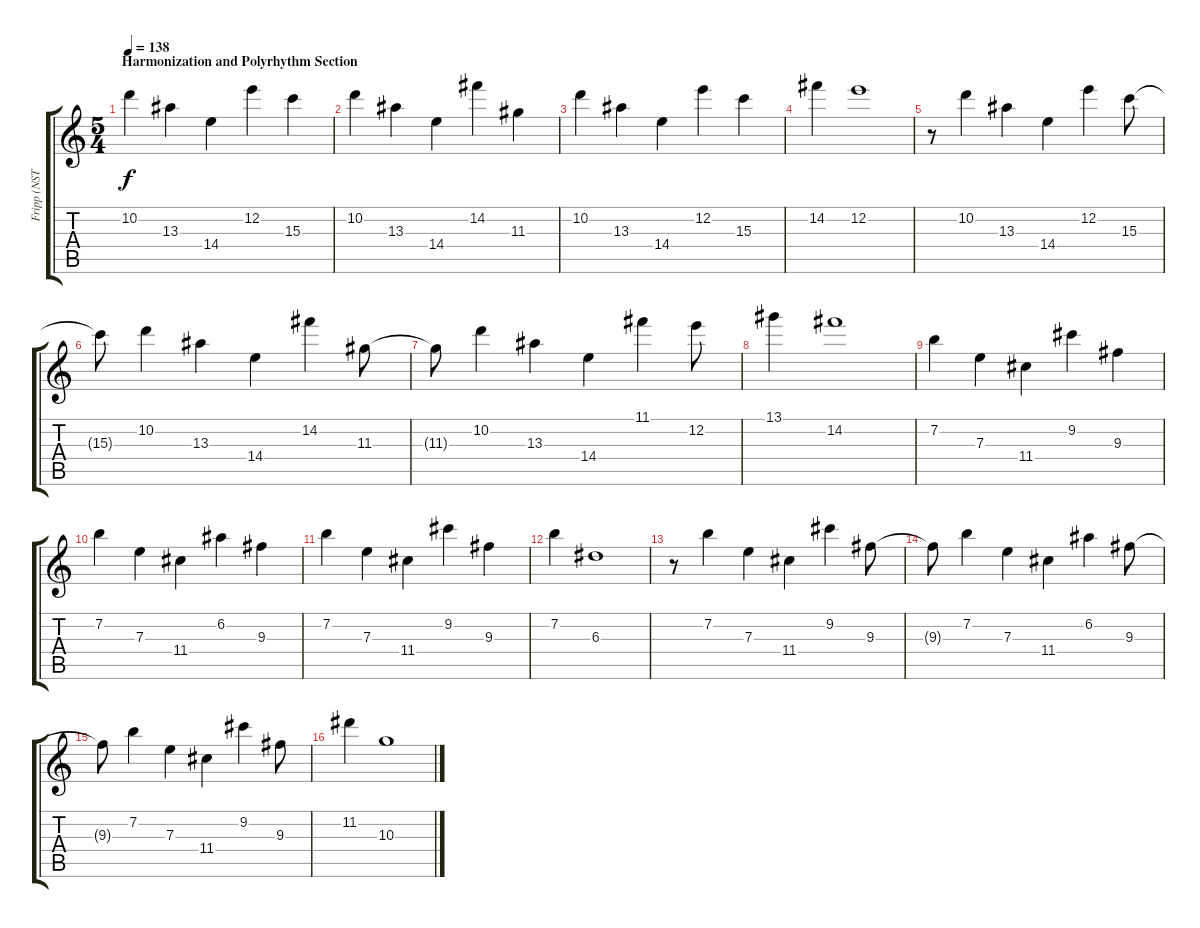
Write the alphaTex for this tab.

\track ("Fripp (NST)" "Fripp (NST") {instrument electricguitarclean}
\staff {score tabs}
\tuning (G4 E4 A3 D3 G2 C2) {hide}
\ts (5 4)
\section ("" "Harmonization and Polyrhythm Section")
\tempo 138
\clef g2
\ks c
10.2.4{dy f} 13.3.4 14.4.4 12.2.4 15.3.4 |
10.2.4 13.3.4 14.4.4 14.2.4 11.3.4 |
10.2.4 13.3.4 14.4.4 12.2.4 15.3.4 |
14.2.4 12.2.1 |
r.8 10.2.4 13.3.4 14.4.4 12.2.4 15.3.8 |
15.3{t}.8 10.2.4 13.3.4 14.4.4 14.2.4 11.3.8 |
11.3{t}.8 10.2.4 13.3.4 14.4.4 11.1.4 12.2.8 |
13.1.4 14.2.1 |
7.2.4 7.3.4 11.4.4 9.2.4 9.3.4 |
7.2.4 7.3.4 11.4.4 6.2.4 9.3.4 |
7.2.4 7.3.4 11.4.4 9.2.4 9.3.4 |
7.2.4 6.3.1 |
r.8 7.2.4 7.3.4 11.4.4 9.2.4 9.3.8 |
9.3{t}.8 7.2.4 7.3.4 11.4.4 6.2.4 9.3.8 |
9.3{t}.8 7.2.4 7.3.4 11.4.4 9.2.4 9.3.8 |
11.2.4 10.3.1
